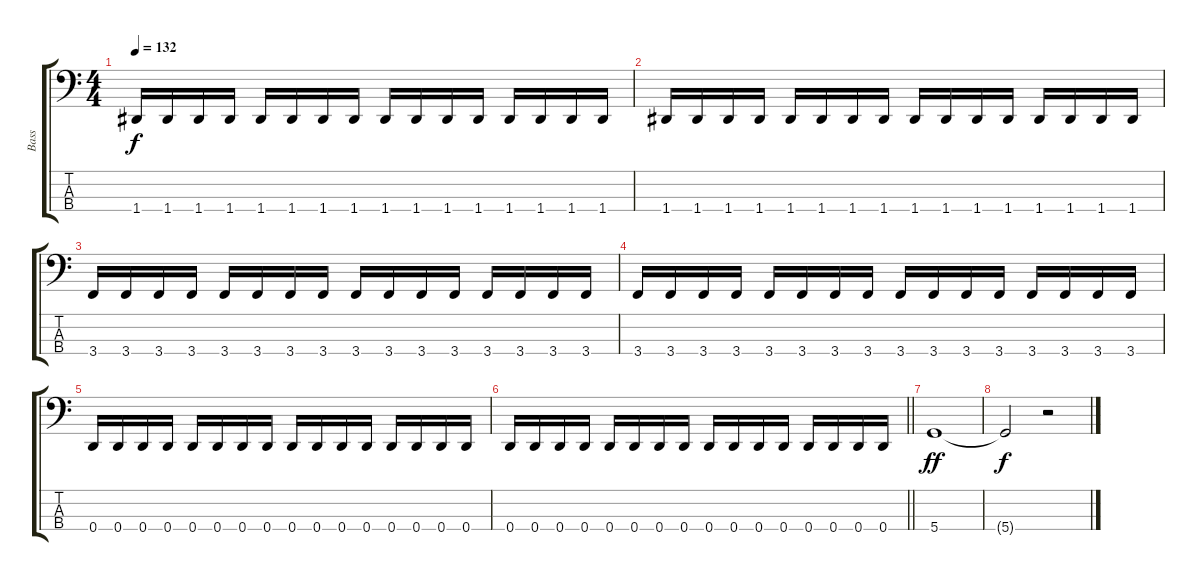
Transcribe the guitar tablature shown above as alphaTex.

\track ("Bass" "Bass") {instrument electricbasspick}
\staff {score tabs}
\tuning (F2 C2 G1 D1) {hide}
\ts (4 4)
\tempo 132
\clef f4
\ks c
1.4.16{dy f} 1.4.16 1.4.16 1.4.16 1.4.16 1.4.16 1.4.16 1.4.16 1.4.16 1.4.16 1.4.16 1.4.16 1.4.16 1.4.16 1.4.16 1.4.16 |
1.4.16 1.4.16 1.4.16 1.4.16 1.4.16 1.4.16 1.4.16 1.4.16 1.4.16 1.4.16 1.4.16 1.4.16 1.4.16 1.4.16 1.4.16 1.4.16 |
3.4.16 3.4.16 3.4.16 3.4.16 3.4.16 3.4.16 3.4.16 3.4.16 3.4.16 3.4.16 3.4.16 3.4.16 3.4.16 3.4.16 3.4.16 3.4.16 |
3.4.16 3.4.16 3.4.16 3.4.16 3.4.16 3.4.16 3.4.16 3.4.16 3.4.16 3.4.16 3.4.16 3.4.16 3.4.16 3.4.16 3.4.16 3.4.16 |
0.4.16 0.4.16 0.4.16 0.4.16 0.4.16 0.4.16 0.4.16 0.4.16 0.4.16 0.4.16 0.4.16 0.4.16 0.4.16 0.4.16 0.4.16 0.4.16 |
\barLineRight lightlight
0.4.16 0.4.16 0.4.16 0.4.16 0.4.16 0.4.16 0.4.16 0.4.16 0.4.16 0.4.16 0.4.16 0.4.16 0.4.16 0.4.16 0.4.16 0.4.16 |
5.4.1{dy ff volume 0} |
5.4{t}.2{dy f} r.2
